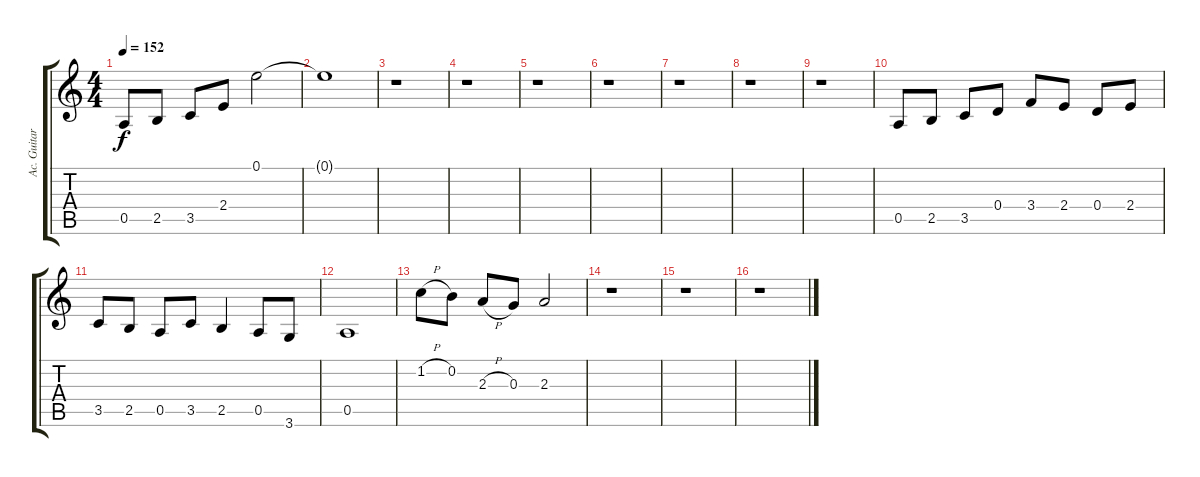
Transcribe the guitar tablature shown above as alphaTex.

\track ("Ac. Guitar I" "Ac. Guitar") {instrument acousticguitarsteel}
\staff {score tabs}
\tuning (E4 B3 G3 D3 A2 E2) {hide}
\ts (4 4)
\tempo 152
\clef g2
\ks c
0.5.8{dy f} 2.5.8 3.5.8 2.4.8 0.1.2 |
0.1{t}.1 |
r.1 |
r.1 |
r.1 |
r.1 |
r.1 |
r.1 |
r.1 |
0.5.8 2.5.8 3.5.8 0.4.8 3.4.8 2.4.8 0.4.8 2.4.8 |
3.5.8 2.5.8 0.5.8 3.5.8 2.5.4 0.5.8 3.6.8 |
0.5.1 |
1.2{h}.8 0.2.8 2.3{h}.8 0.3.8 2.3.2 |
r.1 |
r.1 |
r.1
